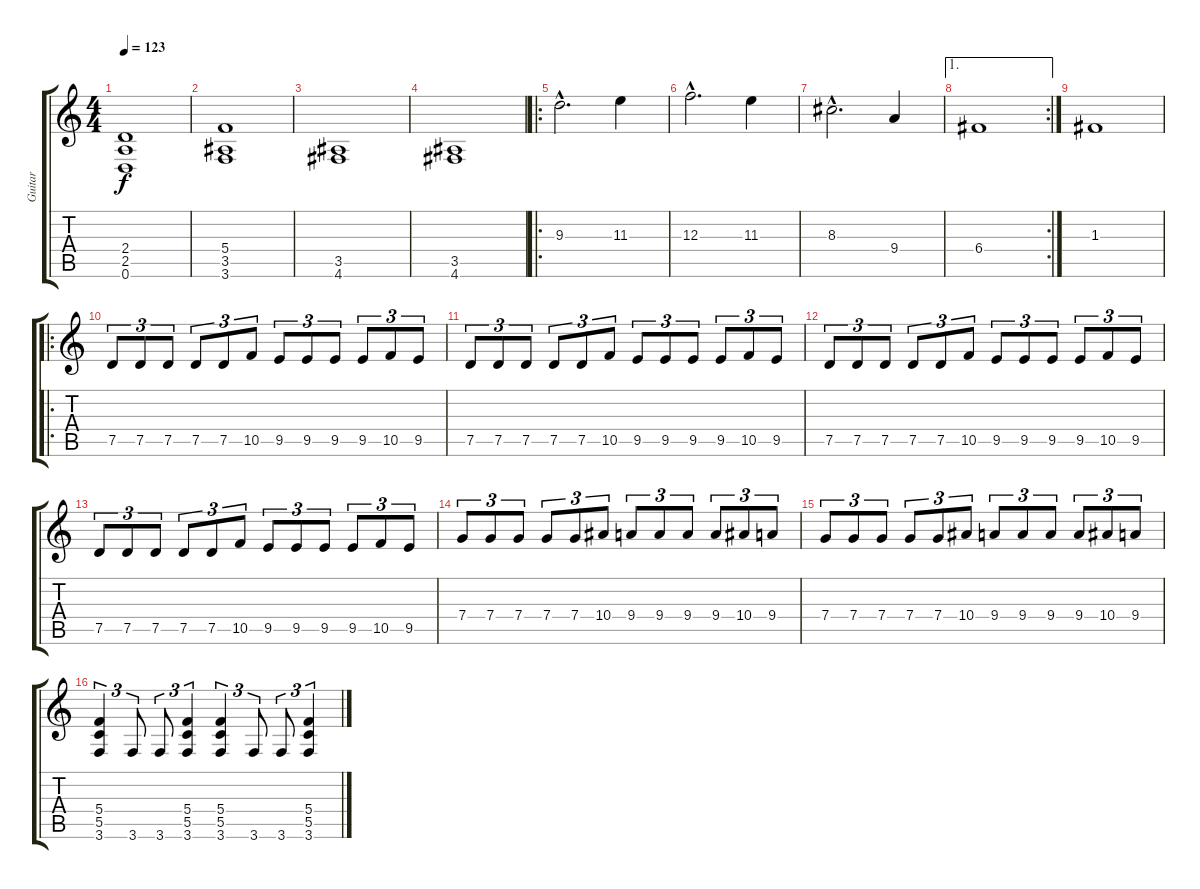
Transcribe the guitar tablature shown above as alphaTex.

\track ("Guitar " "Guitar ") {instrument overdrivenguitar}
\staff {score tabs}
\tuning (D4 A3 F3 C3 G2 D2) {hide}
\ts (4 4)
\tempo 123
\clef g2
\ks c
(2.4 2.5 0.6).1{dy f instrument overdrivenguitar} |
(5.4 3.5 3.6).1 |
(3.5 4.6).1 |
(3.5 4.6).1 |
\ro
9.3{hac}.2{d} 11.3.4 |
12.3{hac}.2{d} 11.3.4 |
8.3{hac}.2{d} 9.4.4 |
\ae 1
\rc 2
6.4.1 |
1.3.1 |
\ro
7.5.8{tu (3 2)} 7.5.8{tu (3 2)} 7.5.8{tu (3 2)} 7.5.8{tu (3 2)} 7.5.8{tu (3 2)} 10.5.8{tu (3 2)} 9.5.8{tu (3 2)} 9.5.8{tu (3 2)} 9.5.8{tu (3 2)} 9.5.8{tu (3 2)} 10.5.8{tu (3 2)} 9.5.8{tu (3 2)} |
7.5.8{tu (3 2)} 7.5.8{tu (3 2)} 7.5.8{tu (3 2)} 7.5.8{tu (3 2)} 7.5.8{tu (3 2)} 10.5.8{tu (3 2)} 9.5.8{tu (3 2)} 9.5.8{tu (3 2)} 9.5.8{tu (3 2)} 9.5.8{tu (3 2)} 10.5.8{tu (3 2)} 9.5.8{tu (3 2)} |
7.5.8{tu (3 2)} 7.5.8{tu (3 2)} 7.5.8{tu (3 2)} 7.5.8{tu (3 2)} 7.5.8{tu (3 2)} 10.5.8{tu (3 2)} 9.5.8{tu (3 2)} 9.5.8{tu (3 2)} 9.5.8{tu (3 2)} 9.5.8{tu (3 2)} 10.5.8{tu (3 2)} 9.5.8{tu (3 2)} |
7.5.8{tu (3 2)} 7.5.8{tu (3 2)} 7.5.8{tu (3 2)} 7.5.8{tu (3 2)} 7.5.8{tu (3 2)} 10.5.8{tu (3 2)} 9.5.8{tu (3 2)} 9.5.8{tu (3 2)} 9.5.8{tu (3 2)} 9.5.8{tu (3 2)} 10.5.8{tu (3 2)} 9.5.8{tu (3 2)} |
7.4.8{tu (3 2)} 7.4.8{tu (3 2)} 7.4.8{tu (3 2)} 7.4.8{tu (3 2)} 7.4.8{tu (3 2)} 10.4.8{tu (3 2)} 9.4.8{tu (3 2)} 9.4.8{tu (3 2)} 9.4.8{tu (3 2)} 9.4.8{tu (3 2)} 10.4.8{tu (3 2)} 9.4.8{tu (3 2)} |
7.4.8{tu (3 2)} 7.4.8{tu (3 2)} 7.4.8{tu (3 2)} 7.4.8{tu (3 2)} 7.4.8{tu (3 2)} 10.4.8{tu (3 2)} 9.4.8{tu (3 2)} 9.4.8{tu (3 2)} 9.4.8{tu (3 2)} 9.4.8{tu (3 2)} 10.4.8{tu (3 2)} 9.4.8{tu (3 2)} |
(5.4 5.5 3.6).4{tu (3 2)} 3.6.8{tu (3 2)} 3.6.8{tu (3 2)} (5.4 5.5 3.6).4{tu (3 2)} (5.4 5.5 3.6).4{tu (3 2)} 3.6.8{tu (3 2)} 3.6.8{tu (3 2)} (5.4 5.5 3.6).4{tu (3 2)}
